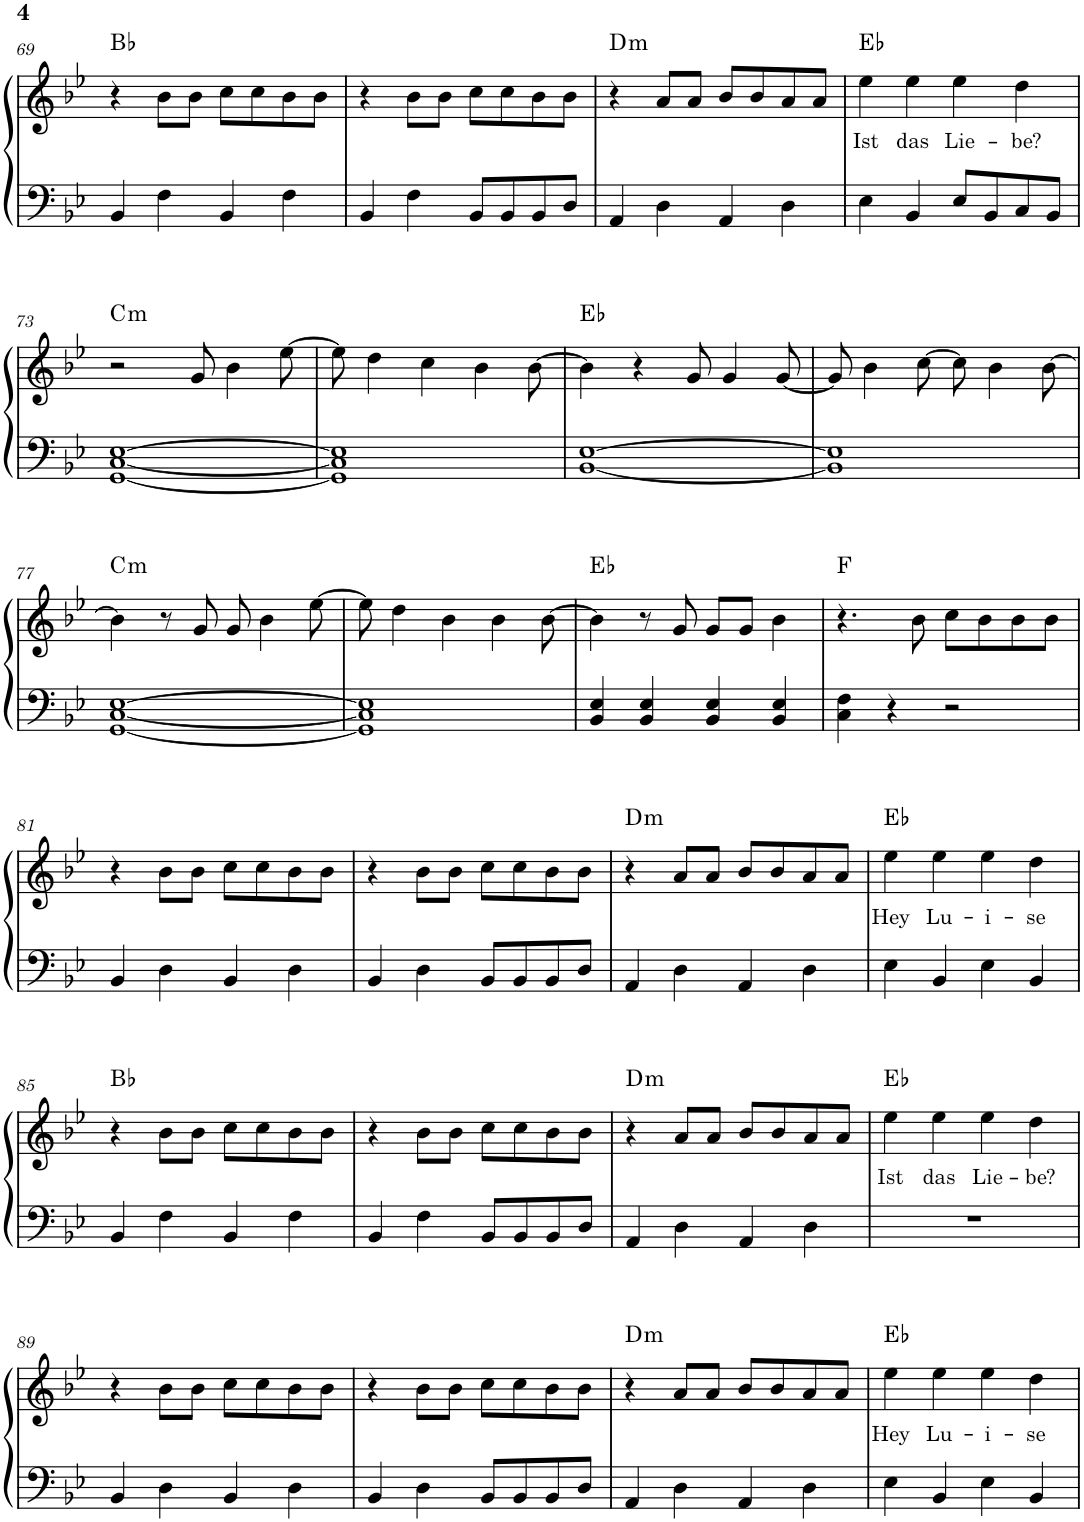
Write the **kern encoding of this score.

**kern	**kern	**text	**harte
*part1	*part1	*part1	*part1
*staff2	*staff1	*staff1	*
*I"Piano	*	*	*
*I'Pno.	*	*	*
!!LO:PB:g=z
*clefF4	*clefG2	*	*
*k[b-e-]	*k[b-e-]	*	*
*M4/4	*M4/4	*	*
=69	=69	=69	=69
4BB-/	4r	.	Bb:maj
4F\	8b-\L	.	.
.	8b-\J	.	.
4BB-/	8cc\L	.	.
.	8cc\	.	.
4F\	8b-\	.	.
.	8b-\J	.	.
=70	=70	=70	=70
4BB-/	4r	.	.
4F\	8b-\L	.	.
.	8b-\J	.	.
8BB-/L	8cc\L	.	.
8BB-/	8cc\	.	.
8BB-/	8b-\	.	.
8D/J	8b-\J	.	.
=71	=71	=71	=71
!	!	!	!LO:H:kt=m
4AA/	4r	.	D:min
4D\	8a/L	.	.
.	8a/J	.	.
4AA/	8b-/L	.	.
.	8b-/	.	.
4D\	8a/	.	.
.	8a/J	.	.
=72	=72	=72	=72
!	!	!LO:LY:b	!
4E-\	4ee-\	Ist	Eb:maj
!	!	!LO:LY:b	!
4BB-/	4ee-\	das	.
!	!	!LO:LY:b	!
8E-/L	4ee-\	Lie-	.
8BB-/	.	.	.
!	!	!LO:LY:b	!
8C/	4dd\	-be?	.
8BB-/J	.	.	.
!!LO:LB:g=z
=73	=73	=73	=73
!	!	!	!LO:H:kt=m
[1GG [1C [1E-	2r	.	C:min
.	8g/	.	.
.	4b-\	.	.
.	[8ee-\	.	.
=74	=74	=74	=74
1GG] 1C] 1E-]	8ee-\]	.	.
.	4dd\	.	.
.	4cc\	.	.
.	4b-\	.	.
.	[8b-\	.	.
=75	=75	=75	=75
[1BB- [1E-	4b-\]	.	Eb:maj
.	4r	.	.
.	8g/	.	.
.	4g/	.	.
.	[8g/	.	.
=76	=76	=76	=76
1BB-] 1E-]	8g/]	.	.
.	4b-\	.	.
.	[8cc\	.	.
.	8cc\]	.	.
.	4b-\	.	.
.	[8b-\	.	.
!!LO:LB:g=z
=77	=77	=77	=77
!	!	!	!LO:H:kt=m
[1GG [1C [1E-	4b-\]	.	C:min
.	8r	.	.
.	8g/	.	.
.	8g/	.	.
.	4b-\	.	.
.	[8ee-\	.	.
=78	=78	=78	=78
1GG] 1C] 1E-]	8ee-\]	.	.
.	4dd\	.	.
.	4b-\	.	.
.	4b-\	.	.
.	[8b-\	.	.
=79	=79	=79	=79
4BB-/ 4E-/	4b-\]	.	Eb:maj
4BB-/ 4E-/	8r	.	.
.	8g/	.	.
4BB-/ 4E-/	8g/L	.	.
.	8g/J	.	.
4BB-/ 4E-/	4b-\	.	.
=80	=80	=80	=80
4C\ 4F\	4.r	.	F:maj
4r	.	.	.
.	8b-\	.	.
2r	8cc\L	.	.
.	8b-\	.	.
.	8b-\	.	.
.	8b-\J	.	.
!!LO:LB:g=z
=81	=81	=81	=81
4BB-/	4r	.	.
4D\	8b-\L	.	.
.	8b-\J	.	.
4BB-/	8cc\L	.	.
.	8cc\	.	.
4D\	8b-\	.	.
.	8b-\J	.	.
=82	=82	=82	=82
4BB-/	4r	.	.
4D\	8b-\L	.	.
.	8b-\J	.	.
8BB-/L	8cc\L	.	.
8BB-/	8cc\	.	.
8BB-/	8b-\	.	.
8D/J	8b-\J	.	.
=83	=83	=83	=83
!	!	!	!LO:H:kt=m
4AA/	4r	.	D:min
4D\	8a/L	.	.
.	8a/J	.	.
4AA/	8b-/L	.	.
.	8b-/	.	.
4D\	8a/	.	.
.	8a/J	.	.
=84	=84	=84	=84
!	!	!LO:LY:b	!
4E-\	4ee-\	Hey	Eb:maj
!	!	!LO:LY:b	!
4BB-/	4ee-\	Lu-	.
!	!	!LO:LY:b	!
4E-\	4ee-\	-i-	.
!	!	!LO:LY:b	!
4BB-/	4dd\	-se	.
!!LO:LB:g=z
=85	=85	=85	=85
4BB-/	4r	.	Bb:maj
4F\	8b-\L	.	.
.	8b-\J	.	.
4BB-/	8cc\L	.	.
.	8cc\	.	.
4F\	8b-\	.	.
.	8b-\J	.	.
=86	=86	=86	=86
4BB-/	4r	.	.
4F\	8b-\L	.	.
.	8b-\J	.	.
8BB-/L	8cc\L	.	.
8BB-/	8cc\	.	.
8BB-/	8b-\	.	.
8D/J	8b-\J	.	.
=87	=87	=87	=87
!	!	!	!LO:H:kt=m
4AA/	4r	.	D:min
4D\	8a/L	.	.
.	8a/J	.	.
4AA/	8b-/L	.	.
.	8b-/	.	.
4D\	8a/	.	.
.	8a/J	.	.
=88	=88	=88	=88
!	!	!LO:LY:b	!
1r	4ee-\	Ist	Eb:maj
!	!	!LO:LY:b	!
.	4ee-\	das	.
!	!	!LO:LY:b	!
.	4ee-\	Lie-	.
!	!	!LO:LY:b	!
.	4dd\	-be?	.
!!LO:LB:g=z
=89	=89	=89	=89
4BB-/	4r	.	.
4D\	8b-\L	.	.
.	8b-\J	.	.
4BB-/	8cc\L	.	.
.	8cc\	.	.
4D\	8b-\	.	.
.	8b-\J	.	.
=90	=90	=90	=90
4BB-/	4r	.	.
4D\	8b-\L	.	.
.	8b-\J	.	.
8BB-/L	8cc\L	.	.
8BB-/	8cc\	.	.
8BB-/	8b-\	.	.
8D/J	8b-\J	.	.
=91	=91	=91	=91
!	!	!	!LO:H:kt=m
4AA/	4r	.	D:min
4D\	8a/L	.	.
.	8a/J	.	.
4AA/	8b-/L	.	.
.	8b-/	.	.
4D\	8a/	.	.
.	8a/J	.	.
=92	=92	=92	=92
!	!	!LO:LY:b	!
4E-\	4ee-\	Hey	Eb:maj
!	!	!LO:LY:b	!
4BB-/	4ee-\	Lu-	.
!	!	!LO:LY:b	!
4E-\	4ee-\	-i-	.
!	!	!LO:LY:b	!
4BB-/	4dd\	-se	.
=	=	=	=
*-	*-	*-	*-
